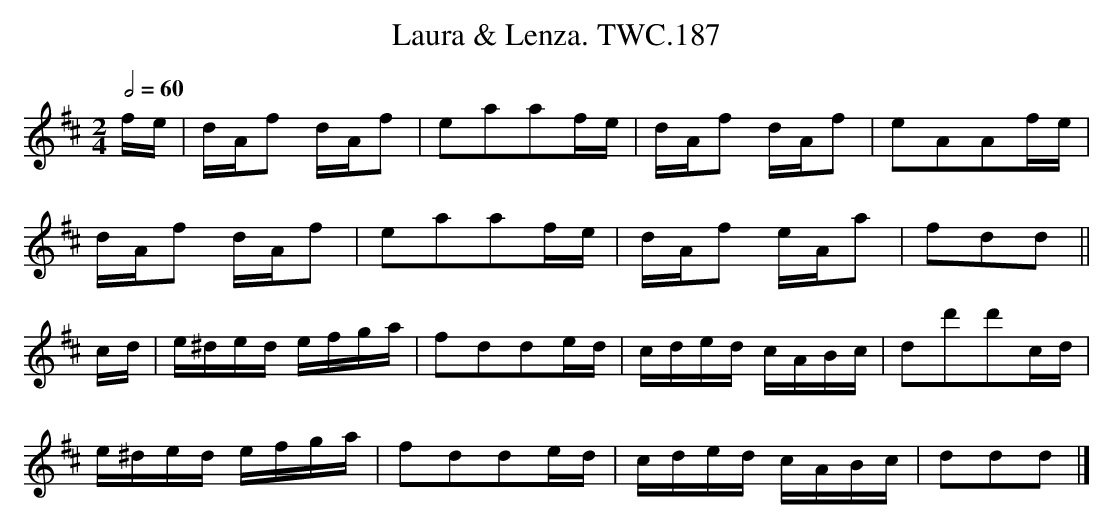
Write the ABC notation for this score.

X:1
T:Laura & Lenza. TWC.187
M:2/4
L:1/8
Q:2/4=60
K:D
f/e/ | d/A/f d/A/f | eaaf/e/ | d/A/f d/A/f | eAAf/e/ |
d/A/f d/A/f | eaaf/e/ | d/A/f e/A/a | fdd ||
c/d/ | e/^d/e/d/ e/f/g/a/ | fdde/d/ | c/d/e/d/ c/A/B/c/ | dd'd'c/d/ |
e/^d/e/d/ e/f/g/a/ | fdde/d/ | c/d/e/d/ c/A/B/c/ | ddd |]
